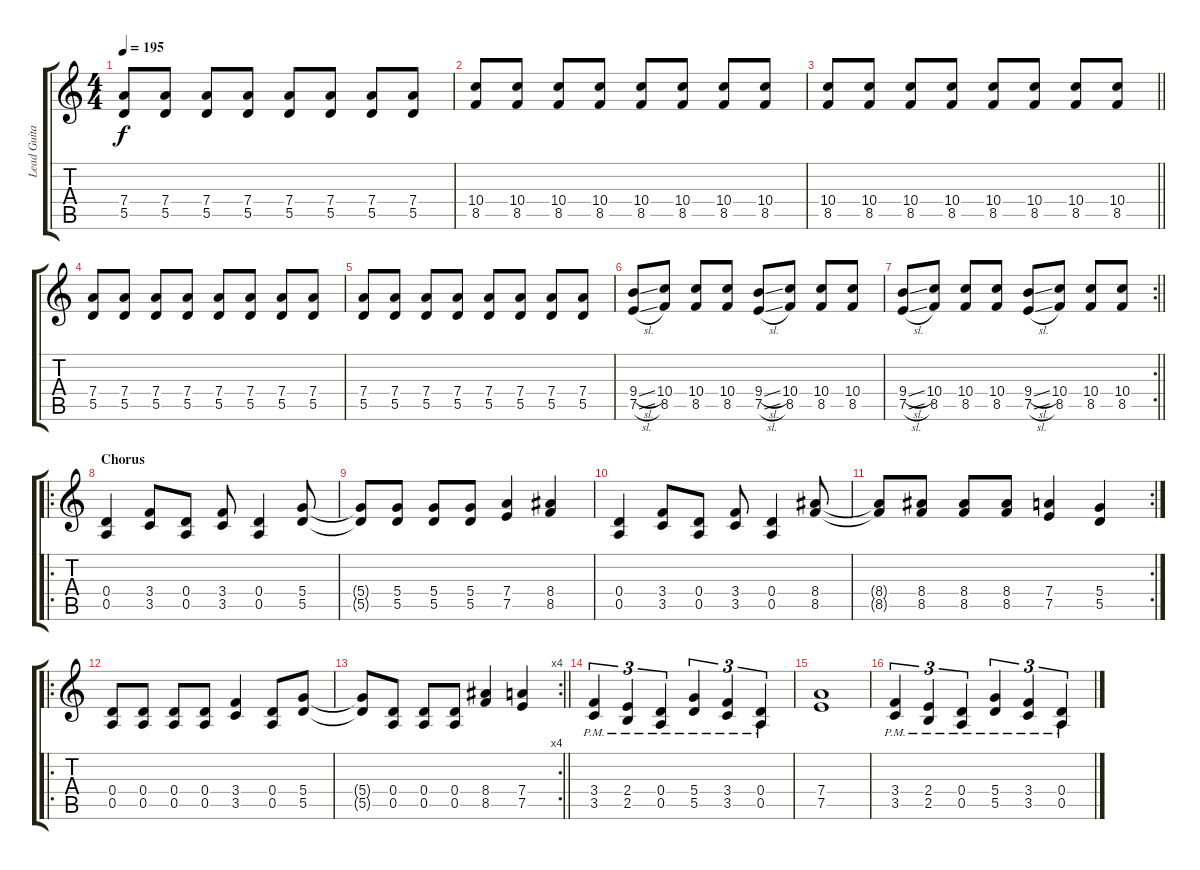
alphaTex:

\track ("Lead Guitar" "Lead Guita") {instrument distortionguitar}
\staff {score tabs}
\tuning (E4 B3 G3 D3 A2 E2) {hide}
\ts (4 4)
\tempo 195
\clef g2
\ks c
(7.4 5.5).8{dy f} (7.4 5.5).8 (7.4 5.5).8 (7.4 5.5).8 (7.4 5.5).8 (7.4 5.5).8 (7.4 5.5).8 (7.4 5.5).8 |
(10.4 8.5).8 (10.4 8.5).8 (10.4 8.5).8 (10.4 8.5).8 (10.4 8.5).8 (10.4 8.5).8 (10.4 8.5).8 (10.4 8.5).8 |
\barLineRight lightlight
(10.4 8.5).8 (10.4 8.5).8 (10.4 8.5).8 (10.4 8.5).8 (10.4 8.5).8 (10.4 8.5).8 (10.4 8.5).8 (10.4 8.5).8 |
(7.4 5.5).8 (7.4 5.5).8 (7.4 5.5).8 (7.4 5.5).8 (7.4 5.5).8 (7.4 5.5).8 (7.4 5.5).8 (7.4 5.5).8 |
(7.4 5.5).8 (7.4 5.5).8 (7.4 5.5).8 (7.4 5.5).8 (7.4 5.5).8 (7.4 5.5).8 (7.4 5.5).8 (7.4 5.5).8 |
(9.4{sl} 7.5{sl}).8 (10.4 8.5).8 (10.4 8.5).8 (10.4 8.5).8 (9.4{sl} 7.5{sl}).8 (10.4 8.5).8 (10.4 8.5).8 (10.4 8.5).8 |
\rc 2
\barLineRight lightlight
(9.4{sl} 7.5{sl}).8 (10.4 8.5).8 (10.4 8.5).8 (10.4 8.5).8 (9.4{sl} 7.5{sl}).8 (10.4 8.5).8 (10.4 8.5).8 (10.4 8.5).8 |
\ro
\section ("" "Chorus")
(0.4 0.5).4 (3.4 3.5).8 (0.4 0.5).8 (3.4 3.5).8 (0.4 0.5).4 (5.4 5.5).8 |
(5.4{t} 5.5{t}).8 (5.4 5.5).8 (5.4 5.5).8 (5.4 5.5).8 (7.4 7.5).4 (8.4 8.5).4 |
(0.4 0.5).4 (3.4 3.5).8 (0.4 0.5).8 (3.4 3.5).8 (0.4 0.5).4 (8.4 8.5).8 |
\rc 2
(8.4{t} 8.5{t}).8 (8.4 8.5).8 (8.4 8.5).8 (8.4 8.5).8 (7.4 7.5).4 (5.4 5.5).4 |
\ro
(0.4 0.5).8 (0.4 0.5).8 (0.4 0.5).8 (0.4 0.5).8 (3.4 3.5).4 (0.4 0.5).8 (5.4 5.5).8 |
\rc 4
\barLineRight lightlight
(5.4{t} 5.5{t}).8 (0.4 0.5).8 (0.4 0.5).8 (0.4 0.5).8 (8.4 8.5).4 (7.4 7.5).4 |
(3.4{pm} 3.5{pm}).4{tu (3 2)} (2.4{pm} 2.5{pm}).4{tu (3 2)} (0.4{pm} 0.5{pm}).4{tu (3 2)} (5.4{pm} 5.5{pm}).4{tu (3 2)} (3.4{pm} 3.5{pm}).4{tu (3 2)} (0.4{pm} 0.5{pm}).4{tu (3 2)} |
(7.4 7.5).1 |
(3.4{pm} 3.5{pm}).4{tu (3 2)} (2.4{pm} 2.5{pm}).4{tu (3 2)} (0.4{pm} 0.5{pm}).4{tu (3 2)} (5.4{pm} 5.5{pm}).4{tu (3 2)} (3.4{pm} 3.5{pm}).4{tu (3 2)} (0.4{pm} 0.5{pm}).4{tu (3 2)}
